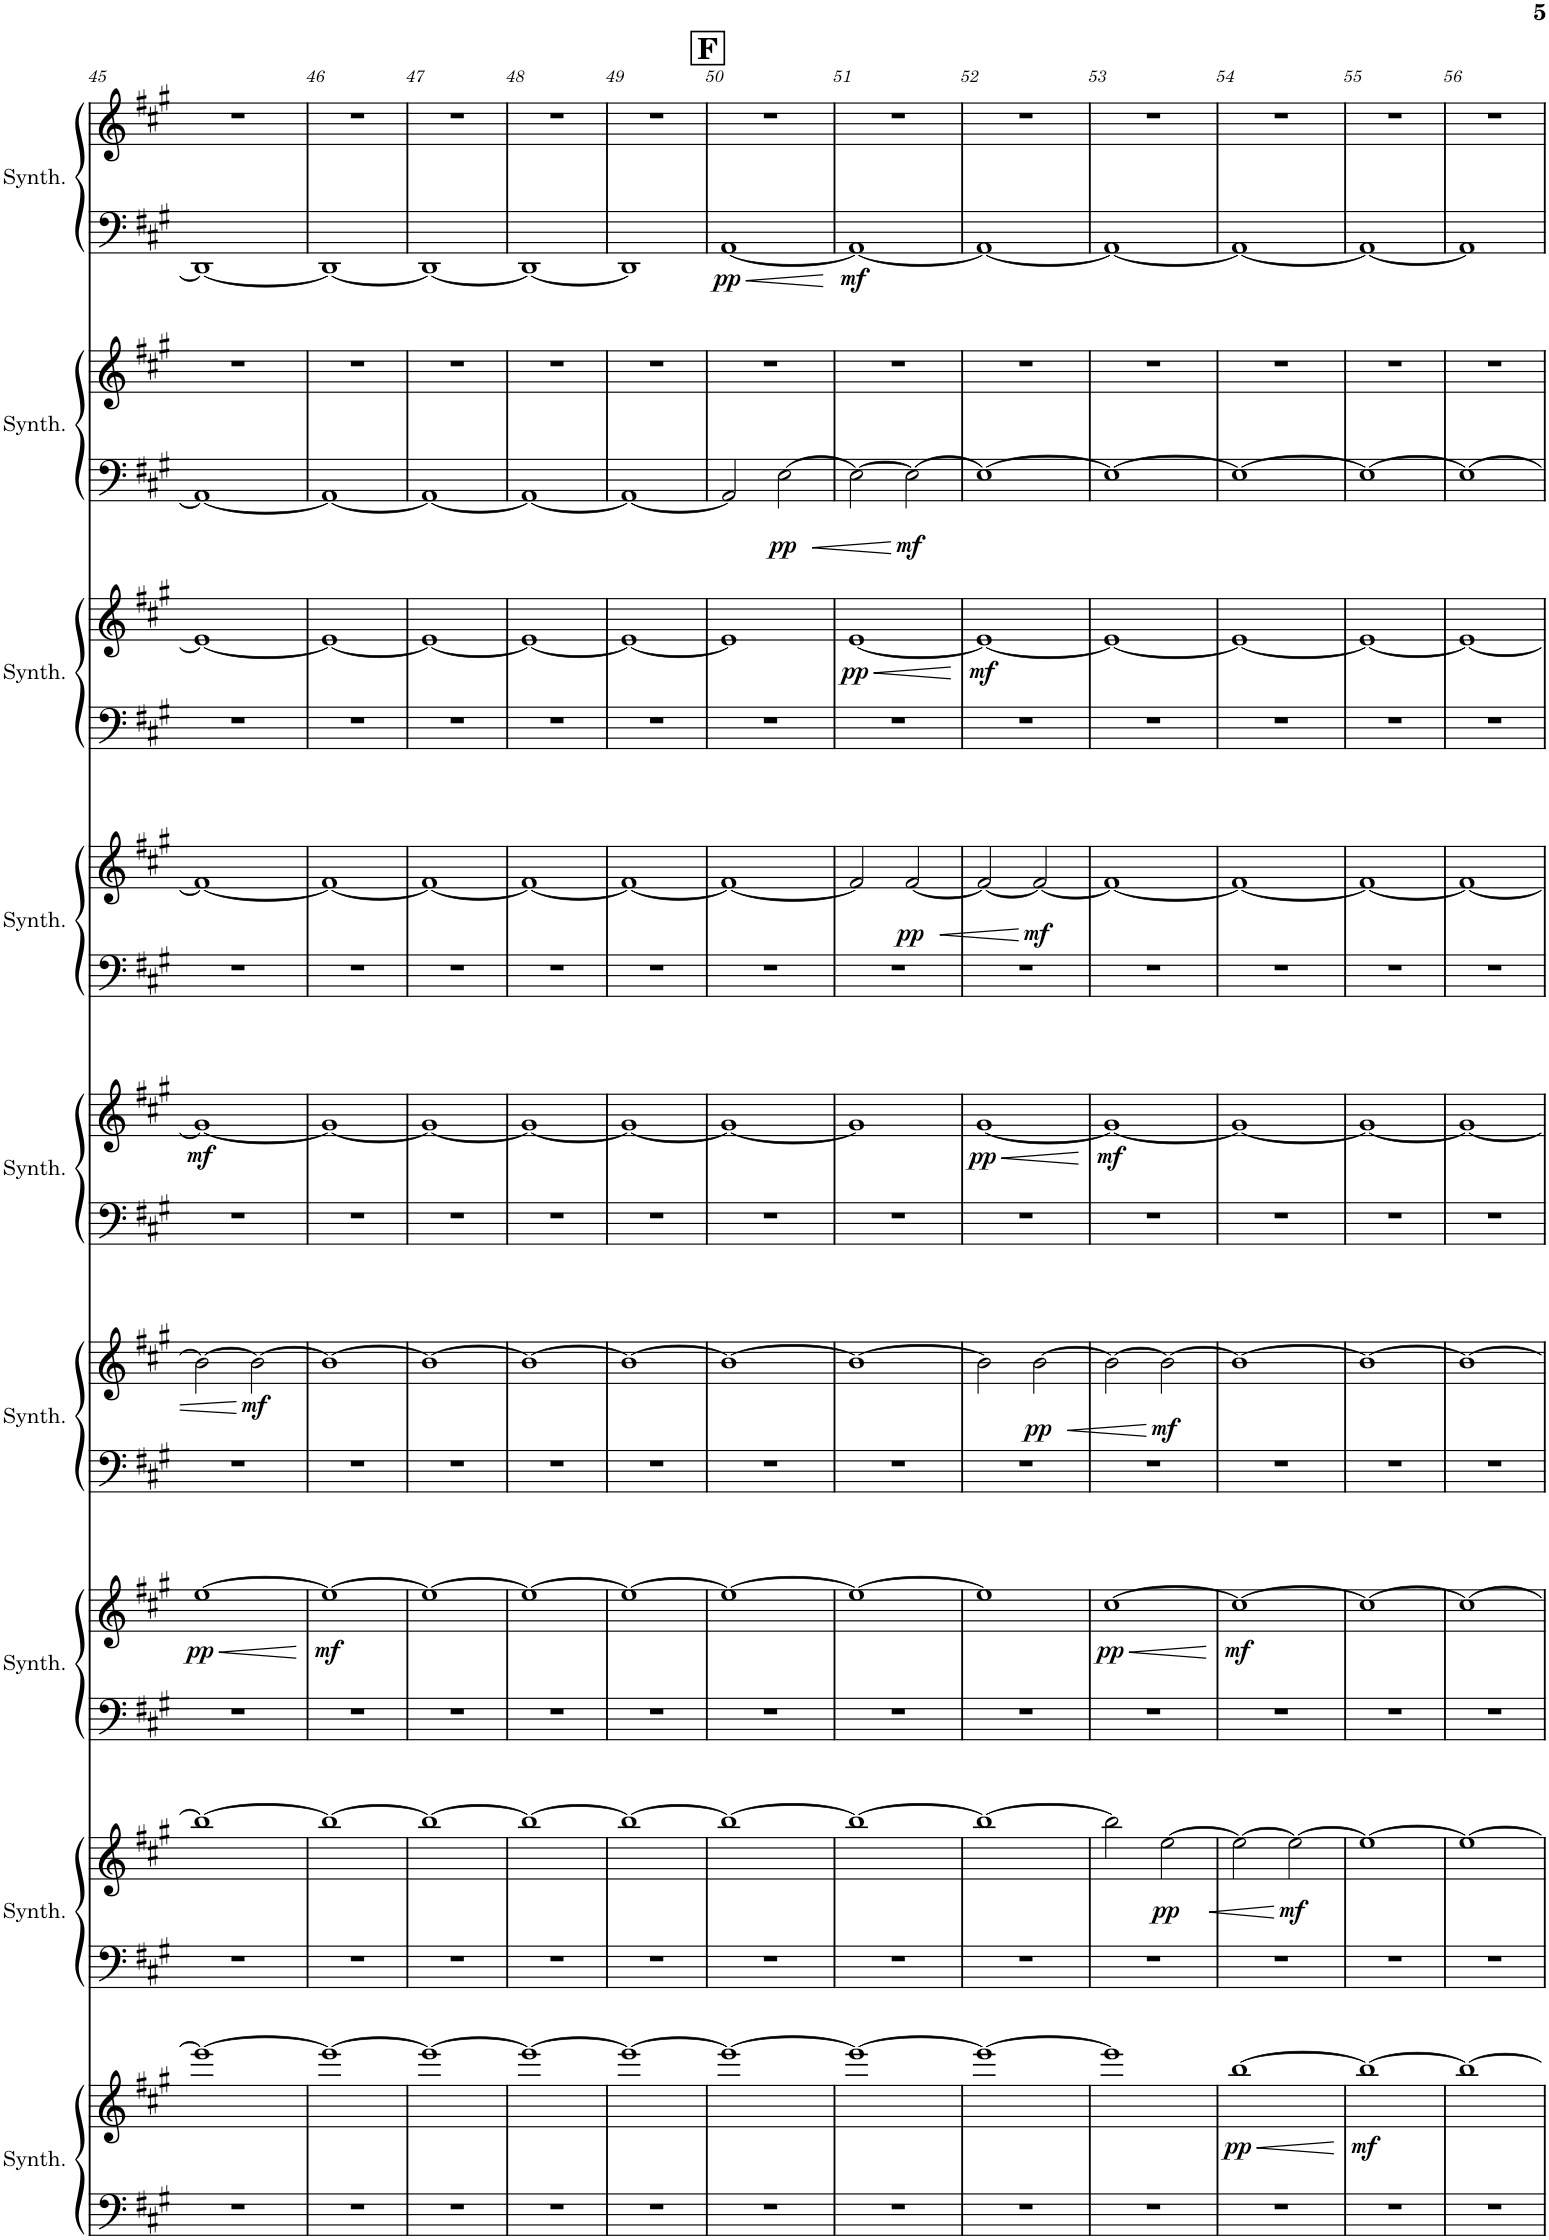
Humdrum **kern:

**kern	**kern	**dynam	**kern	**kern	**dynam	**kern	**kern	**dynam	**kern	**kern	**dynam	**kern	**kern	**dynam	**kern	**kern	**dynam	**kern	**kern	**dynam	**kern	**kern	**dynam	**kern	**kern	**dynam
*part9	*part9	*part9	*part8	*part8	*part8	*part7	*part7	*part7	*part6	*part6	*part6	*part5	*part5	*part5	*part4	*part4	*part4	*part3	*part3	*part3	*part2	*part2	*part2	*part1	*part1	*part1
*staff18	*staff17	*staff17/18	*staff16	*staff15	*staff15/16	*staff14	*staff13	*staff13/14	*staff12	*staff11	*staff11/12	*staff10	*staff9	*staff9/10	*staff8	*staff7	*staff7/8	*staff6	*staff5	*staff5/6	*staff4	*staff3	*staff3/4	*staff2	*staff1	*staff1/2
*I"Brass Synthesizer	*	*	*I"Brass Synthesizer	*	*	*I"Brass Synthesizer	*	*	*I"Brass Synthesizer	*	*	*I"Brass Synthesizer	*	*	*I"Brass Synthesizer	*	*	*I"Brass Synthesizer	*	*	*I"Brass Synthesizer	*	*	*I"Brass Synthesizer	*	*
*I'Synth.	*	*	*I'Synth.	*	*	*I'Synth.	*	*	*I'Synth.	*	*	*I'Synth.	*	*	*I'Synth.	*	*	*I'Synth.	*	*	*I'Synth.	*	*	*I'Synth.	*	*
!!LO:PB:g=z
*clefF4	*clefG2	*	*clefF4	*clefG2	*	*clefF4	*clefG2	*	*clefF4	*clefG2	*	*clefF4	*clefG2	*	*clefF4	*clefG2	*	*clefF4	*clefG2	*	*clefF4	*clefG2	*	*clefF4	*clefG2	*
*k[f#c#g#]	*k[f#c#g#]	*	*k[f#c#g#]	*k[f#c#g#]	*	*k[f#c#g#]	*k[f#c#g#]	*	*k[f#c#g#]	*k[f#c#g#]	*	*k[f#c#g#]	*k[f#c#g#]	*	*k[f#c#g#]	*k[f#c#g#]	*	*k[f#c#g#]	*k[f#c#g#]	*	*k[f#c#g#]	*k[f#c#g#]	*	*k[f#c#g#]	*k[f#c#g#]	*
*M4/4	*M4/4	*	*M4/4	*M4/4	*	*M4/4	*M4/4	*	*M4/4	*M4/4	*	*M4/4	*M4/4	*	*M4/4	*M4/4	*	*M4/4	*M4/4	*	*M4/4	*M4/4	*	*M4/4	*M4/4	*
=45	=45	=45	=45	=45	=45	=45	=45	=45	=45	=45	=45	=45	=45	=45	=45	=45	=45	=45	=45	=45	=45	=45	=45	=45	=45	=45
!	!	!	!	!	!	!	!	!LO:HP:b	!	!	!	!	!	!	!	!	!	!	!	!	!	!	!	!	!	!
!	!	!	!	!	!	!	!	!LO:DY:n=1:b	!	!	!	!	!	!LO:DY:b	!	!	!	!	!	!	!	!	!	!	!	!
1r	1eee_	.	1r	1bb_	.	1r	[1ee	< pp	1r	2b\_	.	1r	1g#_	mf	1r	1f#_	.	1r	1e_	.	1AA_	1r	.	1DD_	1r	.
!	!	!	!	!	!	!	!	!	!	!	!LO:DY:b	!	!	!	!	!	!	!	!	!	!	!	!	!	!	!
.	.	.	.	.	.	.	.	.	.	2b\_	mf	.	.	.	.	.	.	.	.	.	.	.	.	.	.	.
=46	=46	=46	=46	=46	=46	=46	=46	=46	=46	=46	=46	=46	=46	=46	=46	=46	=46	=46	=46	=46	=46	=46	=46	=46	=46	=46
!	!	!	!	!	!	!	!	!LO:DY:b	!	!	!	!	!	!	!	!	!	!	!	!	!	!	!	!	!	!
1r	1eee_	.	1r	1bb_	.	1r	1ee_	mf	1r	1b_	.	1r	1g#_	.	1r	1f#_	.	1r	1e_	.	1AA_	1r	.	1DD_	1r	.
=47	=47	=47	=47	=47	=47	=47	=47	=47	=47	=47	=47	=47	=47	=47	=47	=47	=47	=47	=47	=47	=47	=47	=47	=47	=47	=47
1r	1eee_	.	1r	1bb_	.	1r	1ee_	.	1r	1b_	.	1r	1g#_	.	1r	1f#_	.	1r	1e_	.	1AA_	1r	.	1DD_	1r	.
=48	=48	=48	=48	=48	=48	=48	=48	=48	=48	=48	=48	=48	=48	=48	=48	=48	=48	=48	=48	=48	=48	=48	=48	=48	=48	=48
1r	1eee_	.	1r	1bb_	.	1r	1ee_	.	1r	1b_	.	1r	1g#_	.	1r	1f#_	.	1r	1e_	.	1AA_	1r	.	1DD_	1r	.
=49	=49	=49	=49	=49	=49	=49	=49	=49	=49	=49	=49	=49	=49	=49	=49	=49	=49	=49	=49	=49	=49	=49	=49	=49	=49	=49
1r	1eee_	.	1r	1bb_	.	1r	1ee_	.	1r	1b_	.	1r	1g#_	.	1r	1f#_	.	1r	1e_	.	1AA_	1r	.	1DD]	1r	.
!!LO:REH:place=s1:a:B:cj:fs=14:t=F
=50	=50	=50	=50	=50	=50	=50	=50	=50	=50	=50	=50	=50	=50	=50	=50	=50	=50	=50	=50	=50	=50	=50	=50	=50	=50	=50
!	!	!	!	!	!	!	!	!	!	!	!	!	!	!	!	!	!	!	!	!	!	!	!	!	!	!LO:DY:b=2
1r	1eee_	.	1r	1bb_	.	1r	1ee_	.	1r	1b_	.	1r	1g#_	.	1r	1f#_	.	1r	1e]	.	2AA/]	1r	.	[1AA	1r	pp
!	!	!	!	!	!	!	!	!	!	!	!	!	!	!	!	!	!	!	!	!	!	!	!LO:DY:b=2	!	!	!
.	.	.	.	.	.	.	.	.	.	.	.	.	.	.	.	.	.	.	.	.	[2E\	.	pp	.	.	.
=51	=51	=51	=51	=51	=51	=51	=51	=51	=51	=51	=51	=51	=51	=51	=51	=51	=51	=51	=51	=51	=51	=51	=51	=51	=51	=51
!	!	!	!	!	!	!	!	!	!	!	!	!	!	!	!	!	!	!	!	!LO:DY:b	!	!	!	!	!	!LO:DY:b=2
1r	1eee_	.	1r	1bb_	.	1r	1ee_	.	1r	1b_	.	1r	1g#]	.	1r	2f#/]	.	1r	[1e	pp	2E\_	1r	.	1AA_	1r	mf
!	!	!	!	!	!	!	!	!	!	!	!	!	!	!	!	!	!LO:DY:b	!	!	!	!	!	!LO:DY:b=2	!	!	!
.	.	.	.	.	.	.	.	.	.	.	.	.	.	.	.	[2f#/	pp	.	.	.	2E\_	.	mf	.	.	.
=52	=52	=52	=52	=52	=52	=52	=52	=52	=52	=52	=52	=52	=52	=52	=52	=52	=52	=52	=52	=52	=52	=52	=52	=52	=52	=52
!	!	!	!	!	!	!	!	!	!	!	!	!	!	!LO:DY:b	!	!	!	!	!	!LO:DY:b	!	!	!	!	!	!
1r	1eee_	.	1r	1bb_	.	1r	1ee]	.	1r	2b\]	.	1r	[1g#	pp	1r	2f#/_	.	1r	1e_	mf	1E_	1r	.	1AA_	1r	.
!	!	!	!	!	!	!	!	!	!	!	!LO:DY:b	!	!	!	!	!	!LO:DY:b	!	!	!	!	!	!	!	!	!
.	.	.	.	.	.	.	.	.	.	[2b\	pp	.	.	.	.	2f#/_	mf	.	.	.	.	.	.	.	.	.
=53	=53	=53	=53	=53	=53	=53	=53	=53	=53	=53	=53	=53	=53	=53	=53	=53	=53	=53	=53	=53	=53	=53	=53	=53	=53	=53
!	!	!	!	!	!	!	!	!LO:DY:b	!	!	!	!	!	!LO:DY:b	!	!	!	!	!	!	!	!	!	!	!	!
1r	1eee]	.	1r	2bb\]	.	1r	[1cc#	pp	1r	2b\_	.	1r	1g#_	mf	1r	1f#_	.	1r	1e_	.	1E_	1r	.	1AA_	1r	.
!	!	!	!	!	!LO:DY:b	!	!	!	!	!	!LO:DY:b	!	!	!	!	!	!	!	!	!	!	!	!	!	!	!
.	.	.	.	[2ee\	pp	.	.	.	.	2b\_	mf	.	.	.	.	.	.	.	.	.	.	.	.	.	.	.
.	.	.	.	.	.	.	.	[	.	.	.	.	.	.	.	.	.	.	.	.	.	.	.	.	.	.
=54	=54	=54	=54	=54	=54	=54	=54	=54	=54	=54	=54	=54	=54	=54	=54	=54	=54	=54	=54	=54	=54	=54	=54	=54	=54	=54
!	!	!LO:DY:b	!	!	!	!	!	!LO:DY:b	!	!	!	!	!	!	!	!	!	!	!	!	!	!	!	!	!	!
1r	[1bb	pp	1r	2ee\_	.	1r	1cc#_	mf	1r	1b_	.	1r	1g#_	.	1r	1f#_	.	1r	1e_	.	1E_	1r	.	1AA_	1r	.
!	!	!	!	!	!LO:DY:b	!	!	!	!	!	!	!	!	!	!	!	!	!	!	!	!	!	!	!	!	!
.	.	.	.	2ee\_	mf	.	.	.	.	.	.	.	.	.	.	.	.	.	.	.	.	.	.	.	.	.
=55	=55	=55	=55	=55	=55	=55	=55	=55	=55	=55	=55	=55	=55	=55	=55	=55	=55	=55	=55	=55	=55	=55	=55	=55	=55	=55
!	!	!LO:DY:b	!	!	!	!	!	!	!	!	!	!	!	!	!	!	!	!	!	!	!	!	!	!	!	!
1r	1bb_	mf	1r	1ee_	.	1r	1cc#_	.	1r	1b_	.	1r	1g#_	.	1r	1f#_	.	1r	1e_	.	1E_	1r	.	1AA_	1r	.
=56	=56	=56	=56	=56	=56	=56	=56	=56	=56	=56	=56	=56	=56	=56	=56	=56	=56	=56	=56	=56	=56	=56	=56	=56	=56	=56
1r	1bb_	.	1r	1ee_	.	1r	1cc#_	.	1r	1b_	.	1r	1g#_	.	1r	1f#_	.	1r	1e_	.	1E_	1r	.	1AA]	1r	.
=	=	=	=	=	=	=	=	=	=	=	=	=	=	=	=	=	=	=	=	=	=	=	=	=	=	=
*-	*-	*-	*-	*-	*-	*-	*-	*-	*-	*-	*-	*-	*-	*-	*-	*-	*-	*-	*-	*-	*-	*-	*-	*-	*-	*-
